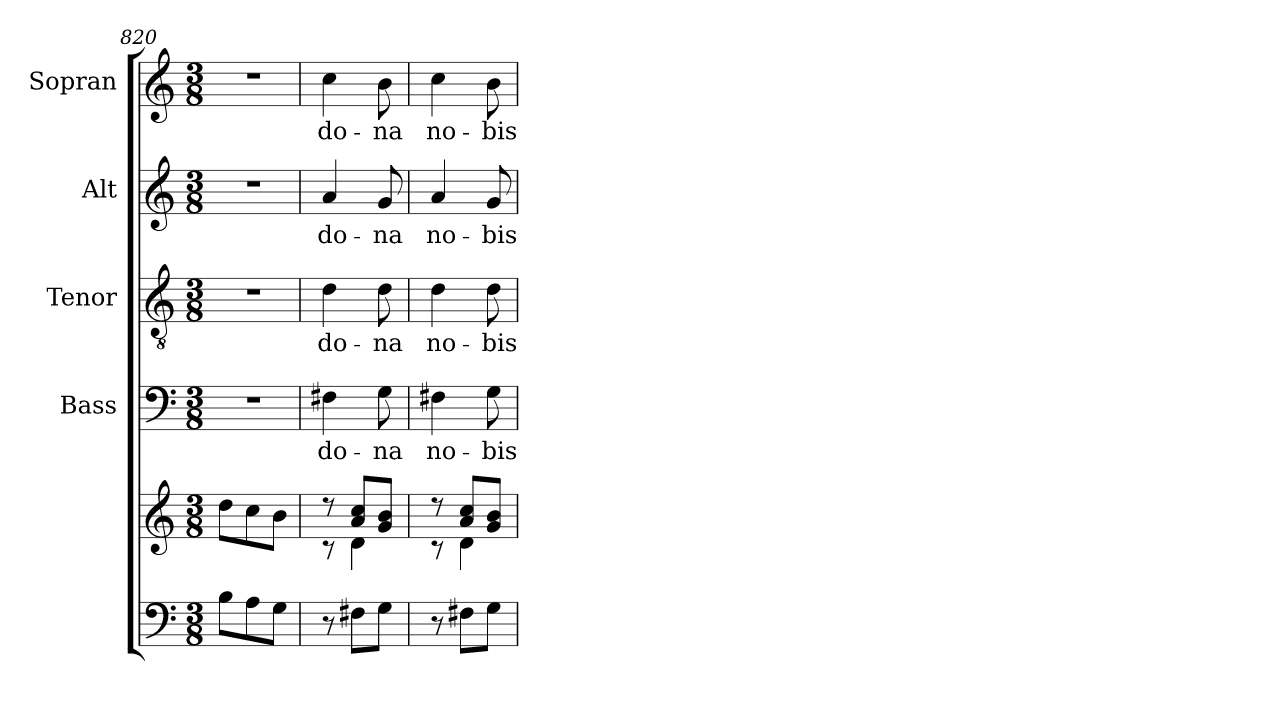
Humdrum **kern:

**kern	**kern	**kern	**text	**kern	**text	**kern	**text	**kern	**text
*part5	*part5	*part4	*part4	*part3	*part3	*part2	*part2	*part1	*part1
*staff6	*staff5	*staff4	*staff4	*staff3	*staff3	*staff2	*staff2	*staff1	*staff1
*	*	*I"Bass	*	*I"Tenor	*	*I"Alt	*	*I"Sopran	*
*	*	*I'B.	*	*I'T.	*	*I'A.	*	*I'S.	*
*clefF4	*clefG2	*clefF4	*	*clefGv2	*	*clefG2	*	*clefG2	*
*k[]	*k[]	*k[]	*	*k[]	*	*k[]	*	*k[]	*
*C:	*C:	*C:	*	*C:	*	*C:	*	*C:	*
*M3/8	*M3/8	*M3/8	*	*M3/8	*	*M3/8	*	*M3/8	*
=820	=820	=820	=820	=820	=820	=820	=820	=820	=820
8B\L	8dd\L	4.r	.	4.r	.	4.r	.	4.r	.
8A\	8cc\	.	.	.	.	.	.	.	.
8G\J	8b\J	.	.	.	.	.	.	.	.
=821	=821	=821	=821	=821	=821	=821	=821	=821	=821
*	*^	*	*	*	*	*	*	*	*
!	!	!	!	!LO:LY:b	!	!LO:LY:b	!	!LO:LY:b	!	!LO:LY:b
8r	8r	8r	4F#X\	do-	4d\	do-	4a/	do-	4cc\	do-
8F#X\L	8a/ 8cc/L	4d\	.	.	.	.	.	.	.	.
!	!	!	!	!LO:LY:b	!	!LO:LY:b	!	!LO:LY:b	!	!LO:LY:b
8G\J	8g/ 8b/J	.	8G\	-na	8d\	-na	8g/	-na	8b\	-na
=822	=822	=822	=822	=822	=822	=822	=822	=822	=822	=822
!	!	!	!	!LO:LY:b	!	!LO:LY:b	!	!LO:LY:b	!	!LO:LY:b
8r	8r	8r	4F#X\	no-	4d\	no-	4a/	no-	4cc\	no-
8F#X\L	8a/ 8cc/L	4d\	.	.	.	.	.	.	.	.
!	!	!	!	!LO:LY:b	!	!LO:LY:b	!	!LO:LY:b	!	!LO:LY:b
8G\J	8g/ 8b/J	.	8G\	-bis	8d\	-bis	8g/	-bis	8b\	-bis
*	*v	*v	*	*	*	*	*	*	*	*
=	=	=	=	=	=	=	=	=	=
*-	*-	*-	*-	*-	*-	*-	*-	*-	*-
